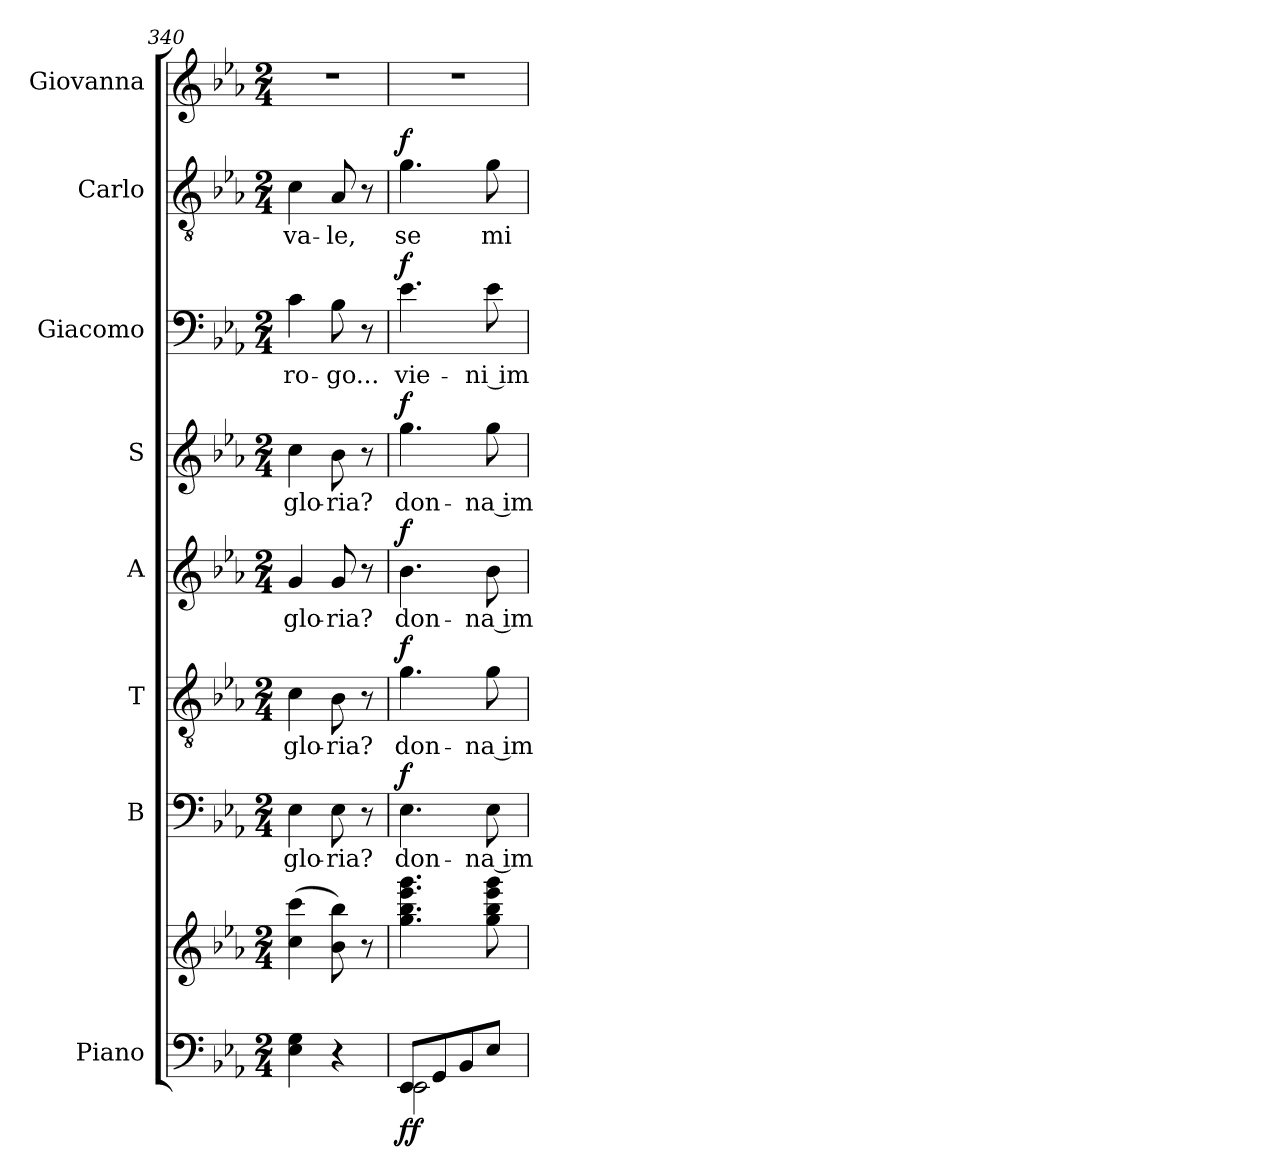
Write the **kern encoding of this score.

**kern	**kern	**dynam	**kern	**text	**dynam	**kern	**text	**dynam	**kern	**text	**dynam	**kern	**text	**dynam	**kern	**text	**dynam	**kern	**text	**dynam	**kern
*part8	*part8	*part8	*part7	*part7	*part7	*part6	*part6	*part6	*part5	*part5	*part5	*part4	*part4	*part4	*part3	*part3	*part3	*part2	*part2	*part2	*part1
*staff9	*staff8	*staff8/9	*staff7	*staff7	*staff7	*staff6	*staff6	*staff6	*staff5	*staff5	*staff5	*staff4	*staff4	*staff4	*staff3	*staff3	*staff3	*staff2	*staff2	*staff2	*staff1
*I"Piano	*	*	*I"B	*	*	*I"T	*	*	*I"A	*	*	*I"S	*	*	*I"Giacomo	*	*	*I"Carlo	*	*	*I"Giovanna
*I'Pno	*	*	*I'B	*	*	*I'T	*	*	*I'A	*	*	*I'S	*	*	*	*	*	*	*	*	*
!!LO:PB:g=z
*clefF4	*clefG2	*	*clefF4	*	*	*clefGv2	*	*	*clefG2	*	*	*clefG2	*	*	*clefF4	*	*	*clefGv2	*	*	*clefG2
*k[b-e-a-]	*k[b-e-a-]	*	*k[b-e-a-]	*	*	*k[b-e-a-]	*	*	*k[b-e-a-]	*	*	*k[b-e-a-]	*	*	*k[b-e-a-]	*	*	*k[b-e-a-]	*	*	*k[b-e-a-]
*M2/4	*M2/4	*	*M2/4	*	*	*M2/4	*	*	*M2/4	*	*	*M2/4	*	*	*M2/4	*	*	*M2/4	*	*	*M2/4
=340	=340	=340	=340	=340	=340	=340	=340	=340	=340	=340	=340	=340	=340	=340	=340	=340	=340	=340	=340	=340	=340
!	!	!	!	!LO:LY:b	!	!	!LO:LY:b	!	!	!LO:LY:b	!	!	!LO:LY:b	!	!	!LO:LY:b	!	!	!LO:LY:b	!	!
4E-\ 4G\	(4cc\ 4ccc\	.	4E-\	glo-	.	4c\	glo-	.	4g/	glo-	.	4cc\	glo-	.	4c\	ro-	.	4c\	va-	.	2r
!	!	!	!	!LO:LY:b	!	!	!LO:LY:b	!	!	!LO:LY:b	!	!	!LO:LY:b	!	!	!LO:LY:b	!	!	!LO:LY:b	!	!
4r	8b-\ 8bb-\)	.	8E-\	-ria?	.	8B-\	-ria?	.	8g/	-ria?	.	8b-\	-ria?	.	8B-\	-go...	.	8A-/	-le,	.	.
.	8r	.	8r	.	.	8r	.	.	8r	.	.	8r	.	.	8r	.	.	8r	.	.	.
=341	=341	=341	=341	=341	=341	=341	=341	=341	=341	=341	=341	=341	=341	=341	=341	=341	=341	=341	=341	=341	=341
*^	*	*	*	*	*	*	*	*	*	*	*	*	*	*	*	*	*	*	*	*	*
!	!	!	!LO:DY:b=2	!	!LO:LY:b	!	!	!LO:LY:b	!	!	!LO:LY:b	!	!	!LO:LY:b	!	!	!LO:LY:b	!	!	!LO:LY:b	!	!
!	!	!	!LO:DY:n=1:b	!	!	!LO:DY:a	!	!	!LO:DY:a	!	!	!LO:DY:a	!	!	!LO:DY:a	!	!	!LO:DY:a	!	!	!LO:DY:a	!
8EE-/L	2EE-\	4.gg\ 4.bb-\ 4.eee-\ 4.ggg\	f f	4.E-\	don-	f	4.g\	don-	f	4.b-\	don-	f	4.gg\	don-	f	4.e-\	vie-	f	4.g\	se	f	2r
8GG/	.	.	.	.	.	.	.	.	.	.	.	.	.	.	.	.	.	.	.	.	.	.
8BB-/	.	.	.	.	.	.	.	.	.	.	.	.	.	.	.	.	.	.	.	.	.	.
!	!	!	!	!	!LO:LY:b	!	!	!LO:LY:b	!	!	!LO:LY:b	!	!	!LO:LY:b	!	!	!LO:LY:b	!	!	!LO:LY:b	!	!
8E-/J	.	8gg\ 8bb-\ 8eee-\ 8ggg\	.	8E-\	-na im-	.	8g\	-na im-	.	8b-\	-na im-	.	8gg\	-na im-	.	8e-\	-ni im-	.	8g\	mi	.	.
*v	*v	*	*	*	*	*	*	*	*	*	*	*	*	*	*	*	*	*	*	*	*	*
=	=	=	=	=	=	=	=	=	=	=	=	=	=	=	=	=	=	=	=	=	=
*-	*-	*-	*-	*-	*-	*-	*-	*-	*-	*-	*-	*-	*-	*-	*-	*-	*-	*-	*-	*-	*-
